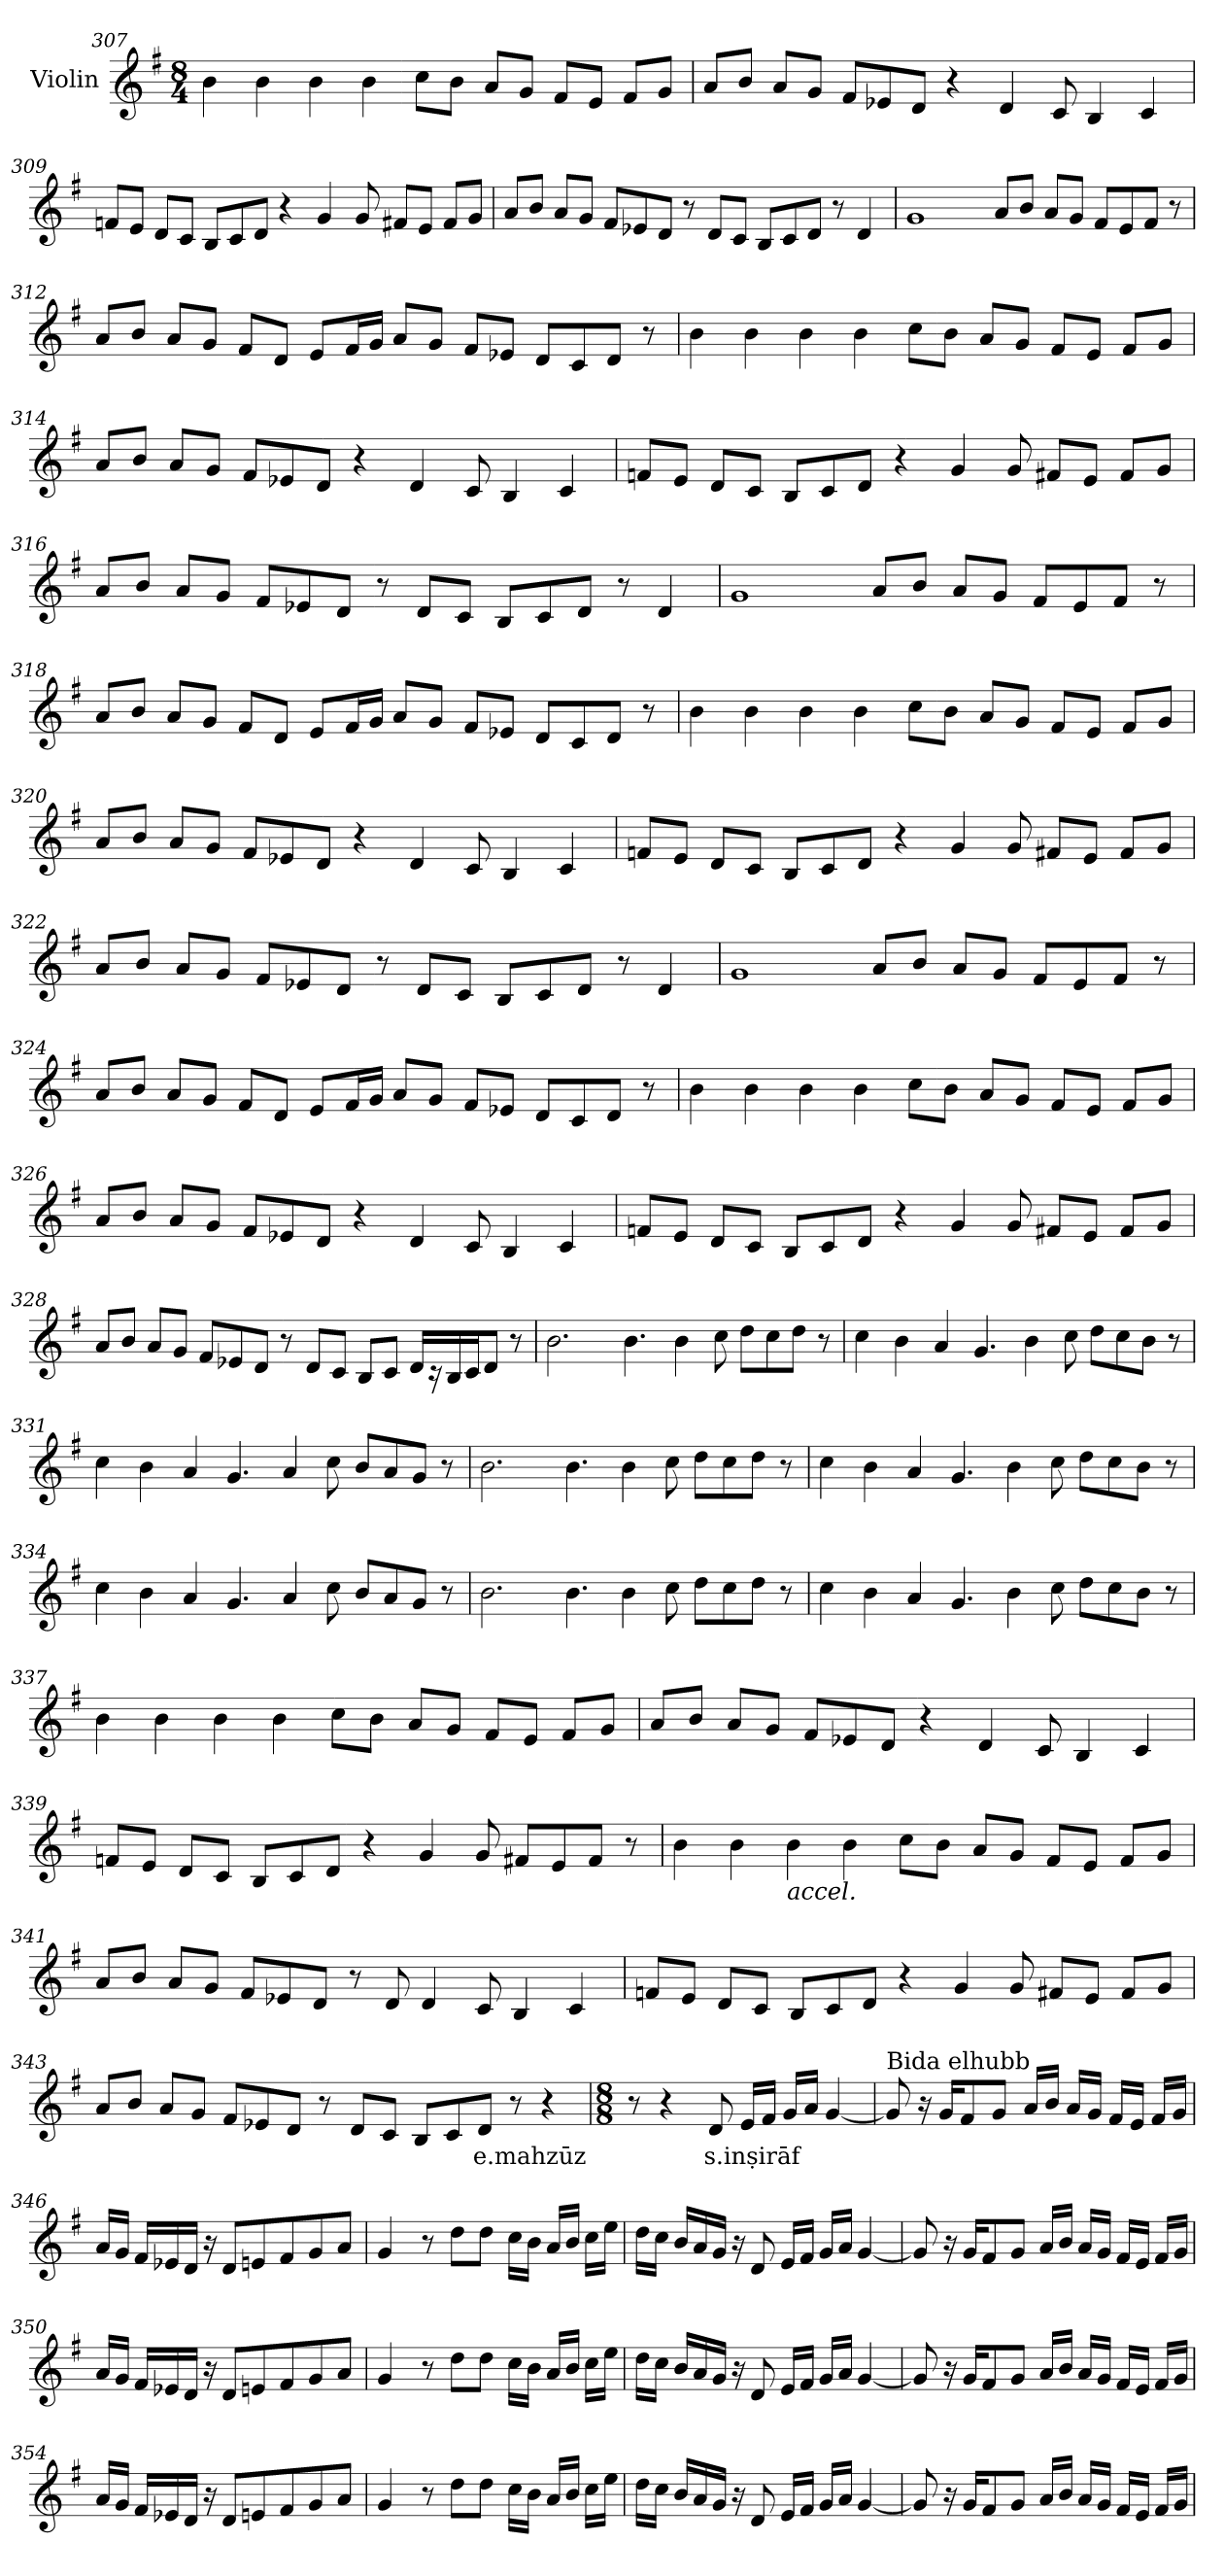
**kern	**text
*part1	*part1
*staff1	*staff1
*I"Violin	*
!!LO:LB:g=z
*clefG2	*
*k[f#]	*
*G:	*
*M8/4	*
=307	=307
4b\	.
4b\	.
4b\	.
4b\	.
8cc\L	.
8b\J	.
8a/L	.
8g/J	.
8f#/L	.
8e/J	.
8f#/L	.
8g/J	.
=308	=308
8a/L	.
8b/J	.
8a/L	.
8g/J	.
8f#/L	.
8e-X/	.
8d/J	.
4r	.
4d/	.
8c/	.
4B/	.
4c/	.
!!LO:LB:g=z
=309	=309
8fn/L	.
8e/J	.
8d/L	.
8c/J	.
8B/L	.
8c/	.
8d/J	.
4r	.
4g/	.
8g/	.
8f#X/L	.
8e/J	.
8f#/L	.
8g/J	.
=310	=310
8a/L	.
8b/J	.
8a/L	.
8g/J	.
8f#/L	.
8e-X/	.
8d/J	.
8r	.
8d/L	.
8c/J	.
8B/L	.
8c/	.
8d/J	.
8r	.
4d/	.
!!LO:LB:g=z
=311	=311
1g	.
8a/L	.
8b/J	.
8a/L	.
8g/J	.
8f#/L	.
8e/	.
8f#/J	.
8r	.
=312	=312
8a/L	.
8b/J	.
8a/L	.
8g/J	.
8f#/L	.
8d/J	.
8e/L	.
16f#/L	.
16g/JJ	.
8a/L	.
8g/J	.
8f#/L	.
8e-X/J	.
8d/L	.
8c/	.
8d/J	.
8r	.
!!LO:PB:g=z
=313	=313
4b\	.
4b\	.
4b\	.
4b\	.
8cc\L	.
8b\J	.
8a/L	.
8g/J	.
8f#/L	.
8e/J	.
8f#/L	.
8g/J	.
=314	=314
8a/L	.
8b/J	.
8a/L	.
8g/J	.
8f#/L	.
8e-X/	.
8d/J	.
4r	.
4d/	.
8c/	.
4B/	.
4c/	.
!!LO:LB:g=z
=315	=315
8fn/L	.
8e/J	.
8d/L	.
8c/J	.
8B/L	.
8c/	.
8d/J	.
4r	.
4g/	.
8g/	.
8f#X/L	.
8e/J	.
8f#/L	.
8g/J	.
=316	=316
8a/L	.
8b/J	.
8a/L	.
8g/J	.
8f#/L	.
8e-X/	.
8d/J	.
8r	.
8d/L	.
8c/J	.
8B/L	.
8c/	.
8d/J	.
8r	.
4d/	.
!!LO:LB:g=z
=317	=317
1g	.
8a/L	.
8b/J	.
8a/L	.
8g/J	.
8f#/L	.
8e/	.
8f#/J	.
8r	.
=318	=318
8a/L	.
8b/J	.
8a/L	.
8g/J	.
8f#/L	.
8d/J	.
8e/L	.
16f#/L	.
16g/JJ	.
8a/L	.
8g/J	.
8f#/L	.
8e-X/J	.
8d/L	.
8c/	.
8d/J	.
8r	.
!!LO:LB:g=z
=319	=319
4b\	.
4b\	.
4b\	.
4b\	.
8cc\L	.
8b\J	.
8a/L	.
8g/J	.
8f#/L	.
8e/J	.
8f#/L	.
8g/J	.
=320	=320
8a/L	.
8b/J	.
8a/L	.
8g/J	.
8f#/L	.
8e-X/	.
8d/J	.
4r	.
4d/	.
8c/	.
4B/	.
4c/	.
!!LO:LB:g=z
=321	=321
8fn/L	.
8e/J	.
8d/L	.
8c/J	.
8B/L	.
8c/	.
8d/J	.
4r	.
4g/	.
8g/	.
8f#X/L	.
8e/J	.
8f#/L	.
8g/J	.
=322	=322
8a/L	.
8b/J	.
8a/L	.
8g/J	.
8f#/L	.
8e-X/	.
8d/J	.
8r	.
8d/L	.
8c/J	.
8B/L	.
8c/	.
8d/J	.
8r	.
4d/	.
!!LO:LB:g=z
=323	=323
1g	.
8a/L	.
8b/J	.
8a/L	.
8g/J	.
8f#/L	.
8e/	.
8f#/J	.
8r	.
=324	=324
8a/L	.
8b/J	.
8a/L	.
8g/J	.
8f#/L	.
8d/J	.
8e/L	.
16f#/L	.
16g/JJ	.
8a/L	.
8g/J	.
8f#/L	.
8e-X/J	.
8d/L	.
8c/	.
8d/J	.
8r	.
!!LO:LB:g=z
=325	=325
4b\	.
4b\	.
4b\	.
4b\	.
8cc\L	.
8b\J	.
8a/L	.
8g/J	.
8f#/L	.
8e/J	.
8f#/L	.
8g/J	.
=326	=326
8a/L	.
8b/J	.
8a/L	.
8g/J	.
8f#/L	.
8e-X/	.
8d/J	.
4r	.
4d/	.
8c/	.
4B/	.
4c/	.
!!LO:LB:g=z
=327	=327
8fn/L	.
8e/J	.
8d/L	.
8c/J	.
8B/L	.
8c/	.
8d/J	.
4r	.
4g/	.
8g/	.
8f#X/L	.
8e/J	.
8f#/L	.
8g/J	.
=328	=328
8a/L	.
8b/J	.
8a/L	.
8g/J	.
8f#/L	.
8e-X/	.
8d/J	.
8r	.
8d/L	.
8c/J	.
8B/L	.
8c/J	.
16d/LL	.
16r	.
16B/	.
16c/J	.
8d/J	.
8r	.
!!LO:PB:g=z
=329	=329
2.b\	.
4.b\	.
4b\	.
8cc\	.
8dd\L	.
8cc\	.
8dd\J	.
8r	.
=330	=330
4cc\	.
4b\	.
4a/	.
4.g/	.
4b\	.
8cc\	.
8dd\L	.
8cc\	.
8b\J	.
8r	.
=331	=331
4cc\	.
4b\	.
4a/	.
4.g/	.
4a/	.
8cc\	.
8b/L	.
8a/	.
8g/J	.
8r	.
!!LO:LB:g=z
=332	=332
2.b\	.
4.b\	.
4b\	.
8cc\	.
8dd\L	.
8cc\	.
8dd\J	.
8r	.
=333	=333
4cc\	.
4b\	.
4a/	.
4.g/	.
4b\	.
8cc\	.
8dd\L	.
8cc\	.
8b\J	.
8r	.
=334	=334
4cc\	.
4b\	.
4a/	.
4.g/	.
4a/	.
8cc\	.
8b/L	.
8a/	.
8g/J	.
8r	.
!!LO:LB:g=z
=335	=335
2.b\	.
4.b\	.
4b\	.
8cc\	.
8dd\L	.
8cc\	.
8dd\J	.
8r	.
=336	=336
4cc\	.
4b\	.
4a/	.
4.g/	.
4b\	.
8cc\	.
8dd\L	.
8cc\	.
8b\J	.
8r	.
=337	=337
4b\	.
4b\	.
4b\	.
4b\	.
8cc\L	.
8b\J	.
8a/L	.
8g/J	.
8f#/L	.
8e/J	.
8f#/L	.
8g/J	.
!!LO:LB:g=z
=338	=338
8a/L	.
8b/J	.
8a/L	.
8g/J	.
8f#/L	.
8e-X/	.
8d/J	.
4r	.
4d/	.
8c/	.
4B/	.
4c/	.
=339	=339
8fn/L	.
8e/J	.
8d/L	.
8c/J	.
8B/L	.
8c/	.
8d/J	.
4r	.
4g/	.
8g/	.
8f#X/L	.
8e/	.
8f#/J	.
8r	.
!!LO:LB:g=z
=340	=340
4b\	.
4b\	.
!LO:TX:b:i:t=accel.	!
4b\	.
4b\	.
8cc\L	.
8b\J	.
8a/L	.
8g/J	.
8f#/L	.
8e/J	.
8f#/L	.
8g/J	.
=341	=341
8a/L	.
8b/J	.
8a/L	.
8g/J	.
8f#/L	.
8e-X/	.
8d/J	.
8r	.
8d/	.
4d/	.
8c/	.
4B/	.
4c/	.
!!LO:LB:g=z
=342	=342
8fn/L	.
8e/J	.
8d/L	.
8c/J	.
8B/L	.
8c/	.
8d/J	.
4r	.
4g/	.
8g/	.
8f#X/L	.
8e/J	.
8f#/L	.
8g/J	.
=343	=343
8a/L	.
8b/J	.
8a/L	.
8g/J	.
8f#/L	.
8e-X/	.
8d/J	.
8r	.
8d/L	.
8c/J	.
8B/L	.
8c/	.
!	!LO:LY:b
8d/J	e.mahzūz
8r	.
4r	.
!!LO:LB:g=z
=344	=344
*M8/8	*
*MM80	*
8r	.
4r	.
!	!LO:LY:b
8d/	s.inṣirāf
16e/LL	.
16f#/JJ	.
16g/LL	.
16a/JJ	.
[4g/	.
=345	=345
!LO:TX:a:t=Bida elhubb	!
8g/]	.
16r	.
16g/KL	.
8f#/	.
8g/J	.
16a/LL	.
16b/JJ	.
16a/LL	.
16g/JJ	.
16f#/LL	.
16e/JJ	.
16f#/LL	.
16g/JJ	.
=346	=346
16a/LL	.
16g/JJ	.
16f#/LL	.
16e-X/	.
16d/JJ	.
16r	.
8d/L	.
8en/	.
8f#/	.
8g/	.
8a/J	.
!!LO:LB:g=z
=347	=347
4g/	.
8r	.
8dd\L	.
8dd\J	.
16cc\LL	.
16b\JJ	.
16a/LL	.
16b/JJ	.
16cc\LL	.
16ee\JJ	.
=348	=348
16dd\LL	.
16cc\JJ	.
16b/LL	.
16a/	.
16g/JJ	.
16r	.
8d/	.
16e/LL	.
16f#/JJ	.
16g/LL	.
16a/JJ	.
[4g/	.
=349	=349
8g/]	.
16r	.
16g/KL	.
8f#/	.
8g/J	.
16a/LL	.
16b/JJ	.
16a/LL	.
16g/JJ	.
16f#/LL	.
16e/JJ	.
16f#/LL	.
16g/JJ	.
!!LO:PB:g=z
=350	=350
16a/LL	.
16g/JJ	.
16f#/LL	.
16e-X/	.
16d/JJ	.
16r	.
8d/L	.
8en/	.
8f#/	.
8g/	.
8a/J	.
=351	=351
4g/	.
8r	.
8dd\L	.
8dd\J	.
16cc\LL	.
16b\JJ	.
16a/LL	.
16b/JJ	.
16cc\LL	.
16ee\JJ	.
=352	=352
16dd\LL	.
16cc\JJ	.
16b/LL	.
16a/	.
16g/JJ	.
16r	.
8d/	.
16e/LL	.
16f#/JJ	.
16g/LL	.
16a/JJ	.
[4g/	.
!!LO:LB:g=z
=353	=353
8g/]	.
16r	.
16g/KL	.
8f#/	.
8g/J	.
16a/LL	.
16b/JJ	.
16a/LL	.
16g/JJ	.
16f#/LL	.
16e/JJ	.
16f#/LL	.
16g/JJ	.
=354	=354
16a/LL	.
16g/JJ	.
16f#/LL	.
16e-X/	.
16d/JJ	.
16r	.
8d/L	.
8en/	.
8f#/	.
8g/	.
8a/J	.
=355	=355
4g/	.
8r	.
8dd\L	.
8dd\J	.
16cc\LL	.
16b\JJ	.
16a/LL	.
16b/JJ	.
16cc\LL	.
16ee\JJ	.
!!LO:LB:g=z
=356	=356
16dd\LL	.
16cc\JJ	.
16b/LL	.
16a/	.
16g/JJ	.
16r	.
8d/	.
16e/LL	.
16f#/JJ	.
16g/LL	.
16a/JJ	.
[4g/	.
=357	=357
8g/]	.
16r	.
16g/KL	.
8f#/	.
8g/J	.
16a/LL	.
16b/JJ	.
16a/LL	.
16g/JJ	.
16f#/LL	.
16e/JJ	.
16f#/LL	.
16g/JJ	.
=	=
*-	*-
